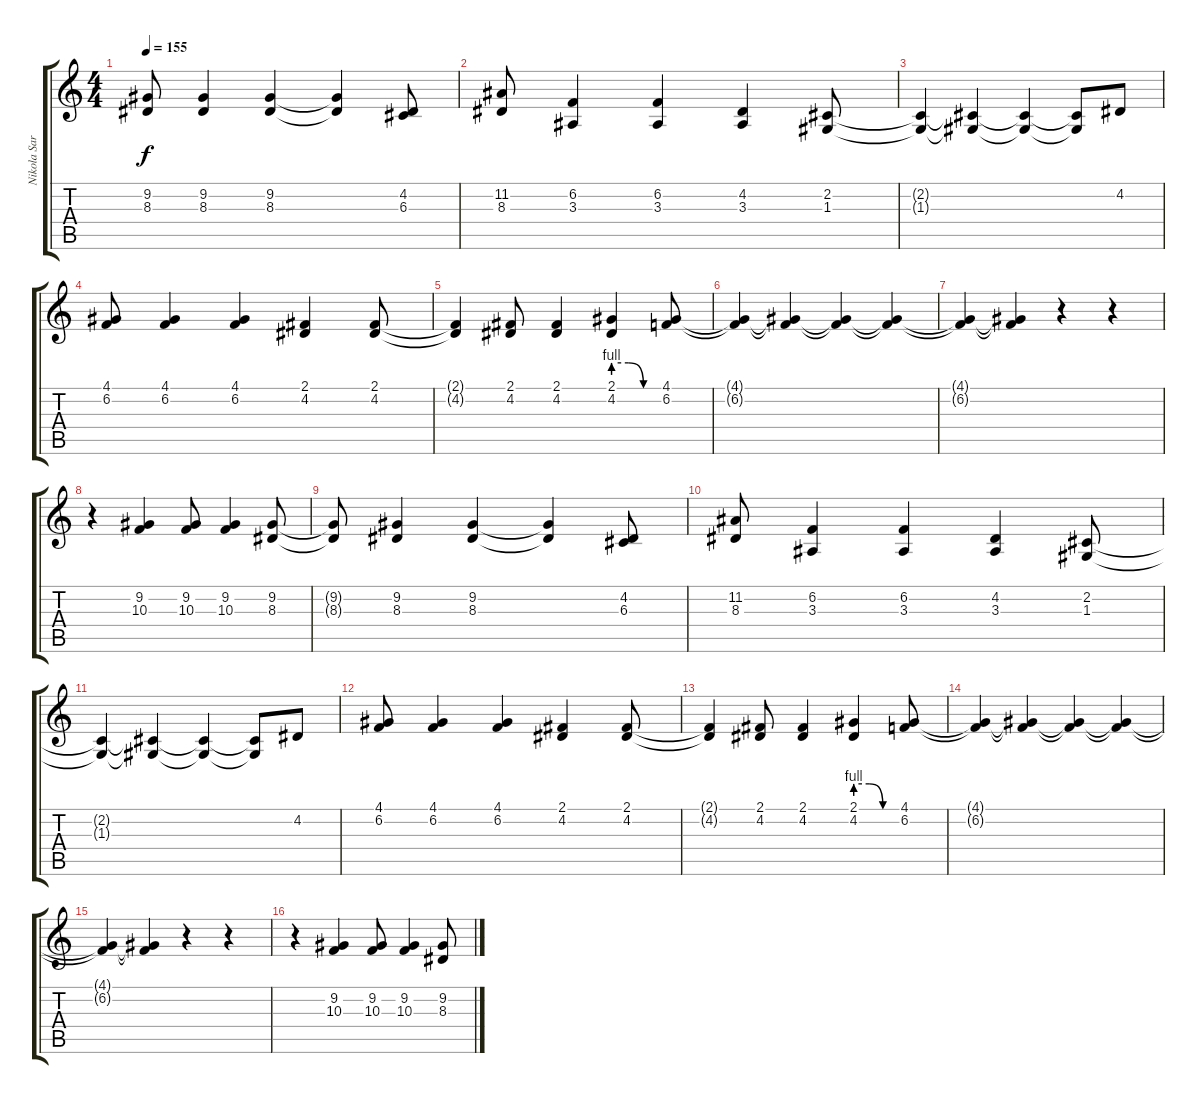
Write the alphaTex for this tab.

\track ("Nikola Sarcevic Vocals" "Nikola Sar") {instrument oboe}
\staff {score tabs}
\tuning (E4 B3 G3 D3 A2 E2) {hide}
\ts (4 4)
\tempo 155
\clef g2
\ks c
(9.2{t} 8.3{t}).8{dy f} (9.2 8.3).4 (9.2 8.3).4 (9.2{t} 8.3{t}).4 (4.2 6.3).8 |
(11.2 8.3).8 (6.2 3.3).4 (6.2 3.3).4 (4.2 3.3).4 (2.2 1.3).8 |
(2.2{t} 1.3{t}).4 (2.2{t} 1.3{t}).4 (2.2{t} 1.3{t}).4 (2.2{t} 1.3{t}).8 4.2.8 |
(4.1 6.2).8 (4.1 6.2).4 (4.1 6.2).4 (2.1 4.2).4 (2.1 4.2).8 |
(2.1{t} 4.2{t}).4 (2.1 4.2).8 (2.1 4.2).4 (2.1{be (custom 0 4 20 4 40 0 60 0)} 4.2).4 (4.1 6.2).8 |
(4.1{t} 6.2{t}).4 (4.1{t} 6.2{t}).4 (4.1{t} 6.2{t}).4 (4.1{t} 6.2{t}).4 |
(4.1{t} 6.2{t}).4 (4.1{t} 6.2{t}).4 r.4 r.4 |
r.4 (9.2 10.3).4 (9.2 10.3).8 (9.2 10.3).4 (9.2 8.3).8 |
(9.2{t} 8.3{t}).8 (9.2 8.3).4 (9.2 8.3).4 (9.2{t} 8.3{t}).4 (4.2 6.3).8 |
(11.2 8.3).8 (6.2 3.3).4 (6.2 3.3).4 (4.2 3.3).4 (2.2 1.3).8 |
(2.2{t} 1.3{t}).4 (2.2{t} 1.3{t}).4 (2.2{t} 1.3{t}).4 (2.2{t} 1.3{t}).8 4.2.8 |
(4.1 6.2).8 (4.1 6.2).4 (4.1 6.2).4 (2.1 4.2).4 (2.1 4.2).8 |
(2.1{t} 4.2{t}).4 (2.1 4.2).8 (2.1 4.2).4 (2.1{be (custom 0 4 20 4 40 0 60 0)} 4.2).4 (4.1 6.2).8 |
(4.1{t} 6.2{t}).4 (4.1{t} 6.2{t}).4 (4.1{t} 6.2{t}).4 (4.1{t} 6.2{t}).4 |
(4.1{t} 6.2{t}).4 (4.1{t} 6.2{t}).4 r.4 r.4 |
r.4 (9.2 10.3).4 (9.2 10.3).8 (9.2 10.3).4 (9.2 8.3).8
